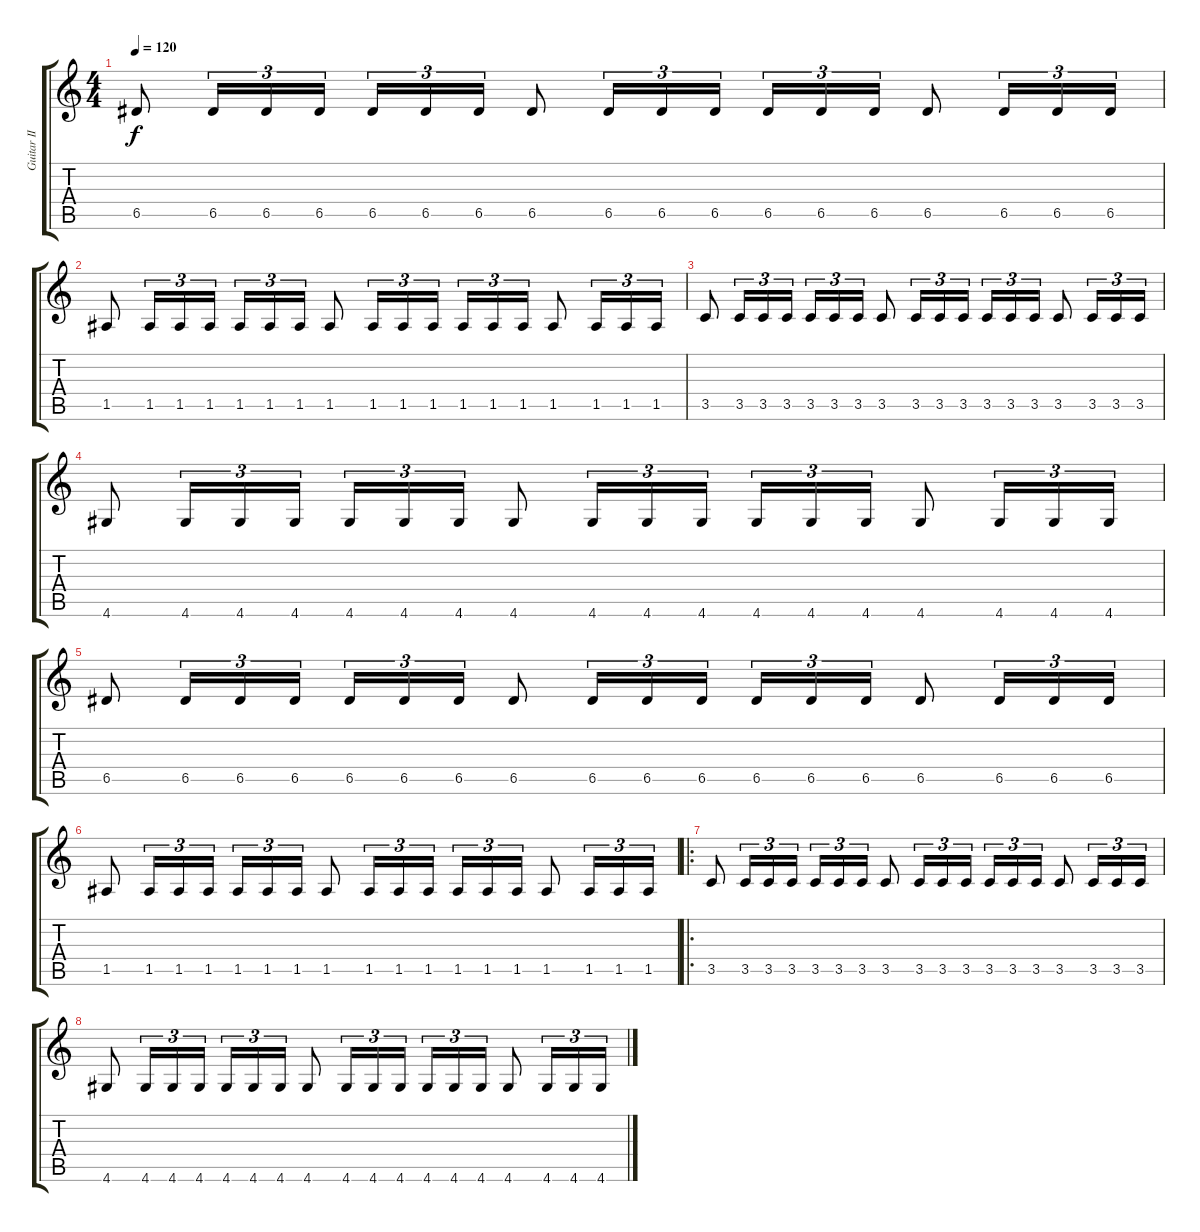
\track ("Guitar II" "Guitar II") {instrument distortionguitar}
\staff {score tabs}
\tuning (E4 B3 G3 D3 A2 E2) {hide}
\ts (4 4)
\tempo 120
\clef g2
\ks c
6.5.8{dy f} 6.5.16{tu (3 2)} 6.5.16{tu (3 2)} 6.5.16{tu (3 2)} 6.5.16{tu (3 2)} 6.5.16{tu (3 2)} 6.5.16{tu (3 2)} 6.5.8 6.5.16{tu (3 2)} 6.5.16{tu (3 2)} 6.5.16{tu (3 2)} 6.5.16{tu (3 2)} 6.5.16{tu (3 2)} 6.5.16{tu (3 2)} 6.5.8 6.5.16{tu (3 2)} 6.5.16{tu (3 2)} 6.5.16{tu (3 2)} |
1.5.8 1.5.16{tu (3 2)} 1.5.16{tu (3 2)} 1.5.16{tu (3 2)} 1.5.16{tu (3 2)} 1.5.16{tu (3 2)} 1.5.16{tu (3 2)} 1.5.8 1.5.16{tu (3 2)} 1.5.16{tu (3 2)} 1.5.16{tu (3 2)} 1.5.16{tu (3 2)} 1.5.16{tu (3 2)} 1.5.16{tu (3 2)} 1.5.8 1.5.16{tu (3 2)} 1.5.16{tu (3 2)} 1.5.16{tu (3 2)} |
3.5.8 3.5.16{tu (3 2)} 3.5.16{tu (3 2)} 3.5.16{tu (3 2)} 3.5.16{tu (3 2)} 3.5.16{tu (3 2)} 3.5.16{tu (3 2)} 3.5.8 3.5.16{tu (3 2)} 3.5.16{tu (3 2)} 3.5.16{tu (3 2)} 3.5.16{tu (3 2)} 3.5.16{tu (3 2)} 3.5.16{tu (3 2)} 3.5.8 3.5.16{tu (3 2)} 3.5.16{tu (3 2)} 3.5.16{tu (3 2)} |
4.6.8 4.6.16{tu (3 2)} 4.6.16{tu (3 2)} 4.6.16{tu (3 2)} 4.6.16{tu (3 2)} 4.6.16{tu (3 2)} 4.6.16{tu (3 2)} 4.6.8 4.6.16{tu (3 2)} 4.6.16{tu (3 2)} 4.6.16{tu (3 2)} 4.6.16{tu (3 2)} 4.6.16{tu (3 2)} 4.6.16{tu (3 2)} 4.6.8 4.6.16{tu (3 2)} 4.6.16{tu (3 2)} 4.6.16{tu (3 2)} |
6.5.8 6.5.16{tu (3 2)} 6.5.16{tu (3 2)} 6.5.16{tu (3 2)} 6.5.16{tu (3 2)} 6.5.16{tu (3 2)} 6.5.16{tu (3 2)} 6.5.8 6.5.16{tu (3 2)} 6.5.16{tu (3 2)} 6.5.16{tu (3 2)} 6.5.16{tu (3 2)} 6.5.16{tu (3 2)} 6.5.16{tu (3 2)} 6.5.8 6.5.16{tu (3 2)} 6.5.16{tu (3 2)} 6.5.16{tu (3 2)} |
1.5.8 1.5.16{tu (3 2)} 1.5.16{tu (3 2)} 1.5.16{tu (3 2)} 1.5.16{tu (3 2)} 1.5.16{tu (3 2)} 1.5.16{tu (3 2)} 1.5.8 1.5.16{tu (3 2)} 1.5.16{tu (3 2)} 1.5.16{tu (3 2)} 1.5.16{tu (3 2)} 1.5.16{tu (3 2)} 1.5.16{tu (3 2)} 1.5.8 1.5.16{tu (3 2)} 1.5.16{tu (3 2)} 1.5.16{tu (3 2)} |
\ro
3.5.8 3.5.16{tu (3 2)} 3.5.16{tu (3 2)} 3.5.16{tu (3 2)} 3.5.16{tu (3 2)} 3.5.16{tu (3 2)} 3.5.16{tu (3 2)} 3.5.8 3.5.16{tu (3 2)} 3.5.16{tu (3 2)} 3.5.16{tu (3 2)} 3.5.16{tu (3 2)} 3.5.16{tu (3 2)} 3.5.16{tu (3 2)} 3.5.8 3.5.16{tu (3 2)} 3.5.16{tu (3 2)} 3.5.16{tu (3 2)} |
4.6.8 4.6.16{tu (3 2)} 4.6.16{tu (3 2)} 4.6.16{tu (3 2)} 4.6.16{tu (3 2)} 4.6.16{tu (3 2)} 4.6.16{tu (3 2)} 4.6.8 4.6.16{tu (3 2)} 4.6.16{tu (3 2)} 4.6.16{tu (3 2)} 4.6.16{tu (3 2)} 4.6.16{tu (3 2)} 4.6.16{tu (3 2)} 4.6.8 4.6.16{tu (3 2)} 4.6.16{tu (3 2)} 4.6.16{tu (3 2)}
